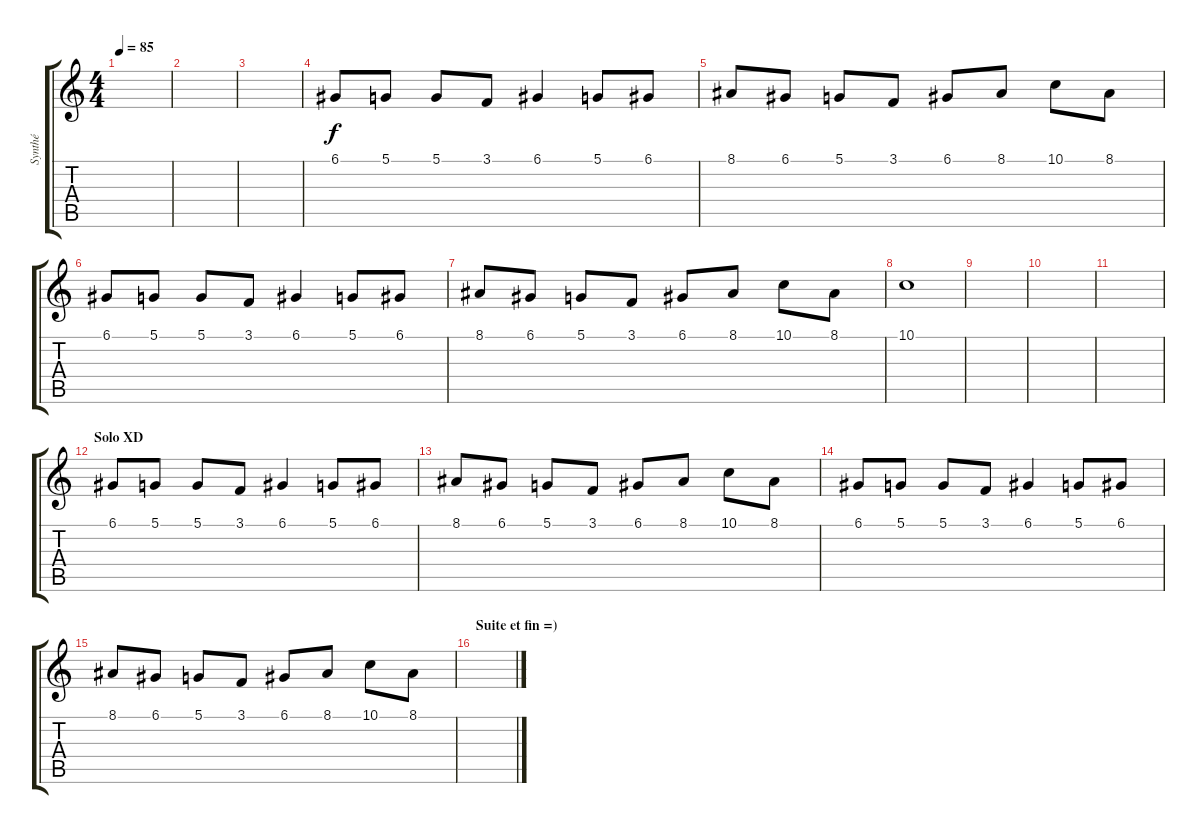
\track ("Synthé" "Synthé") {instrument stringensemble1}
\staff {score tabs}
\tuning (D4 A3 F3 C3 G2 C2) {hide}
\ts (4 4)
\tempo 85
\clef g2
\ks c
|
|
|
6.1.8 5.1.8 5.1.8 3.1.8 6.1.4 5.1.8 6.1.8 |
8.1.8 6.1.8 5.1.8 3.1.8 6.1.8 8.1.8 10.1.8 8.1.8 |
6.1.8 5.1.8 5.1.8 3.1.8 6.1.4 5.1.8 6.1.8 |
8.1.8 6.1.8 5.1.8 3.1.8 6.1.8 8.1.8 10.1.8 8.1.8 |
10.1.1{instrument choiraahs} |
|
|
|
\section ("" "Solo XD")
6.1.8 5.1.8 5.1.8 3.1.8 6.1.4 5.1.8 6.1.8 |
8.1.8 6.1.8 5.1.8 3.1.8 6.1.8 8.1.8 10.1.8 8.1.8 |
6.1.8 5.1.8 5.1.8 3.1.8 6.1.4 5.1.8 6.1.8 |
8.1.8 6.1.8 5.1.8 3.1.8 6.1.8 8.1.8 10.1.8 8.1.8 |
\section ("" "Suite et fin =)")
